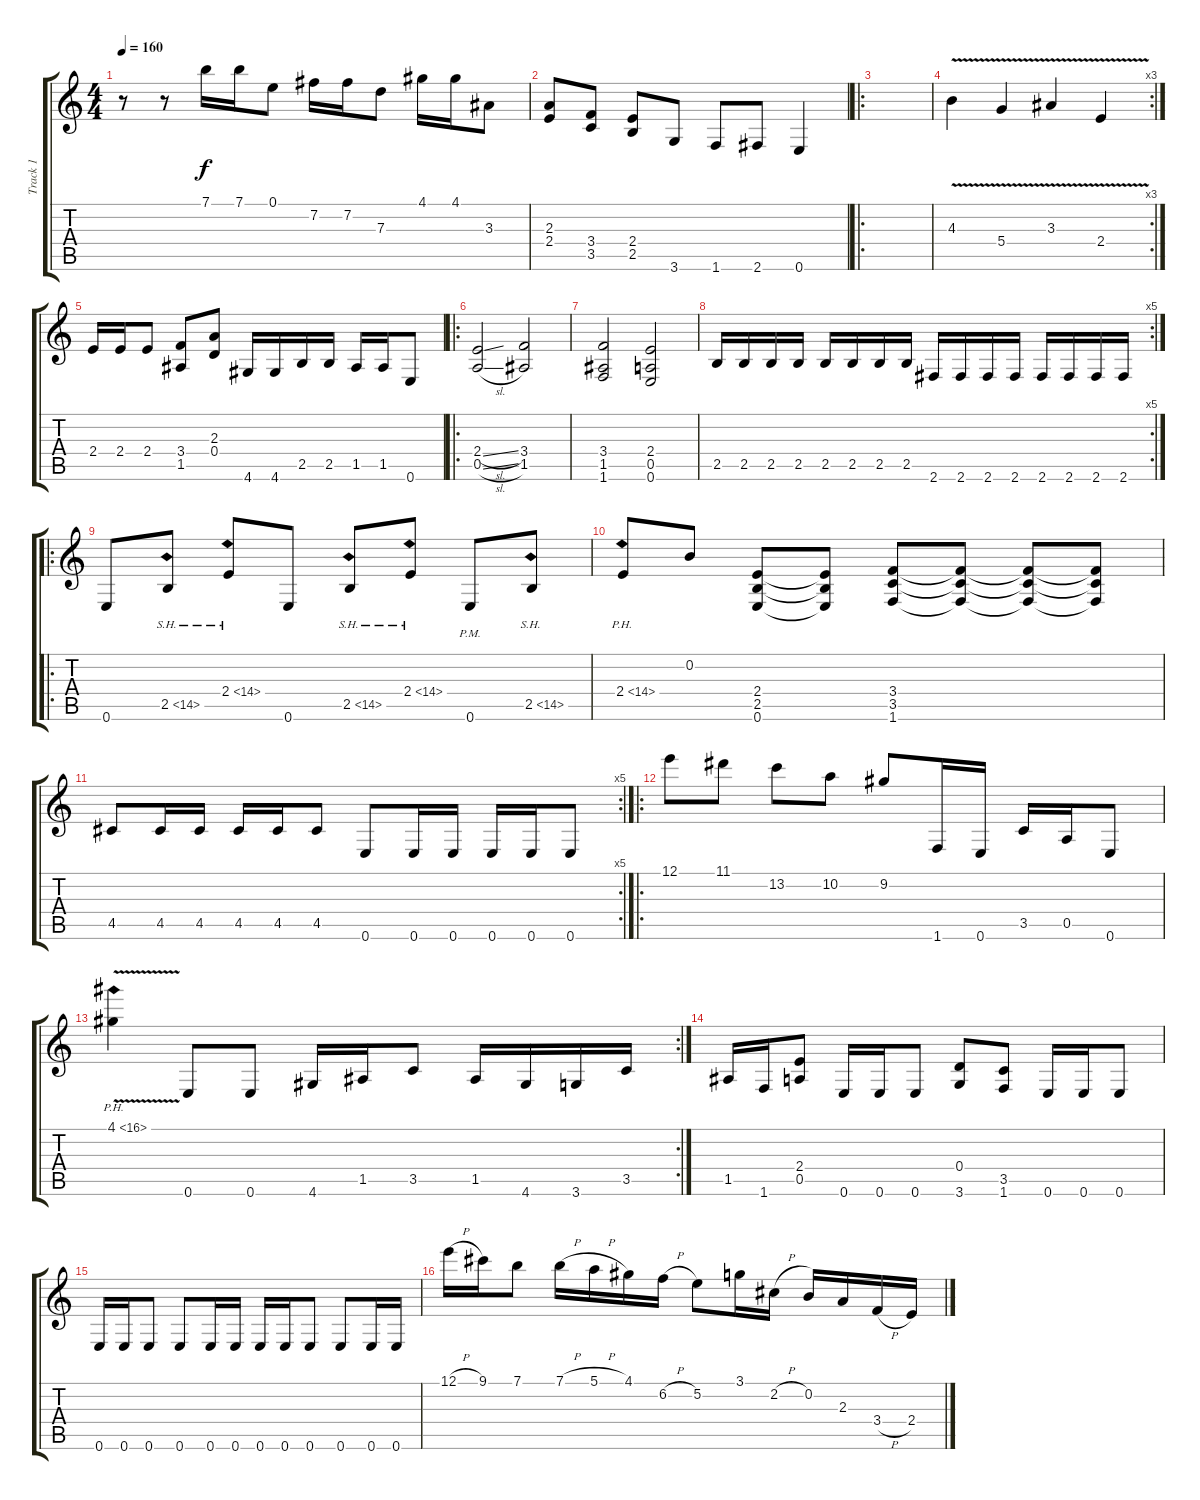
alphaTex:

\track ("Track 1" "Track 1") {instrument distortionguitar}
\staff {score tabs}
\tuning (E4 B3 G3 D3 A2 E2) {hide}
\ts (4 4)
\tempo 160
\clef g2
\ks c
r.8{dy f instrument distortionguitar} r.8 7.1.16 7.1.16 0.1.8 7.2.16 7.2.16 7.3.8 4.1.16 4.1.16 3.3.8 |
(2.3 2.4).8 (3.4 3.5).8 (2.4 2.5).8 3.6.8 1.6.8 2.6.8 0.6.4 |
\ro
|
\rc 3
4.3{v}.4 5.4{v}.4 3.3{v}.4 2.4{v}.4 |
2.4.16 2.4.16 2.4.8 (3.4 1.5).8 (2.3 0.4).8 4.6.16 4.6.16 2.5.16 2.5.16 1.5.16 1.5.16 0.6.8 |
\ro
(2.4{sl} 0.5{sl}).2 (3.4 1.5).2 |
(3.4 1.5 1.6).2 (2.4 0.5 0.6).2 |
\rc 5
2.5.16 2.5.16 2.5.16 2.5.16 2.5.16 2.5.16 2.5.16 2.5.16 2.6.16 2.6.16 2.6.16 2.6.16 2.6.16 2.6.16 2.6.16 2.6.16 |
\ro
0.6.8 2.5{sh 12}.8 2.4{sh 12}.8 0.6.8 2.5{sh 12}.8 2.4{sh 12}.8 0.6{pm}.8 2.5{sh 12}.8 |
2.4{ph 12}.8 0.2.8 (2.4 2.5 0.6).8 (2.4{t} 2.5{t} 0.6{t}).8 (3.4 3.5 1.6).8 (3.4{t} 3.5{t} 1.6{t}).8 (3.4{t} 3.5{t} 1.6{t}).8 (3.4{t} 3.5{t} 1.6{t}).8 |
\rc 5
4.5.8 4.5.16 4.5.16 4.5.16 4.5.16 4.5.8 0.6.8 0.6.16 0.6.16 0.6.16 0.6.16 0.6.8 |
\ro
12.1.8 11.1.8 13.2.8 10.2.8 9.2.8 1.6.16 0.6.16 3.5.16 0.5.16 0.6.8 |
\rc 2
4.1{ph 12 v}.4 0.6.8 0.6.8 4.6.16 1.5.16 3.5.8 1.5.16 4.6.16 3.6.16 3.5.16 |
1.5.16 1.6.16 (2.4 0.5).8 0.6.16 0.6.16 0.6.8 (0.4 3.6).8 (3.5 1.6).8 0.6.16 0.6.16 0.6.8 |
0.6.16 0.6.16 0.6.8 0.6.8 0.6.16 0.6.16 0.6.16 0.6.16 0.6.8 0.6.8 0.6.16 0.6.16 |
12.1{h}.16 9.1.16 7.1.8 7.1{h}.16 5.1{h}.16 4.1.16 6.2{h}.16 5.2.8 3.1.16 2.2{h}.16 0.2{h}.16 2.3.16 3.4{h}.16 2.4.16
